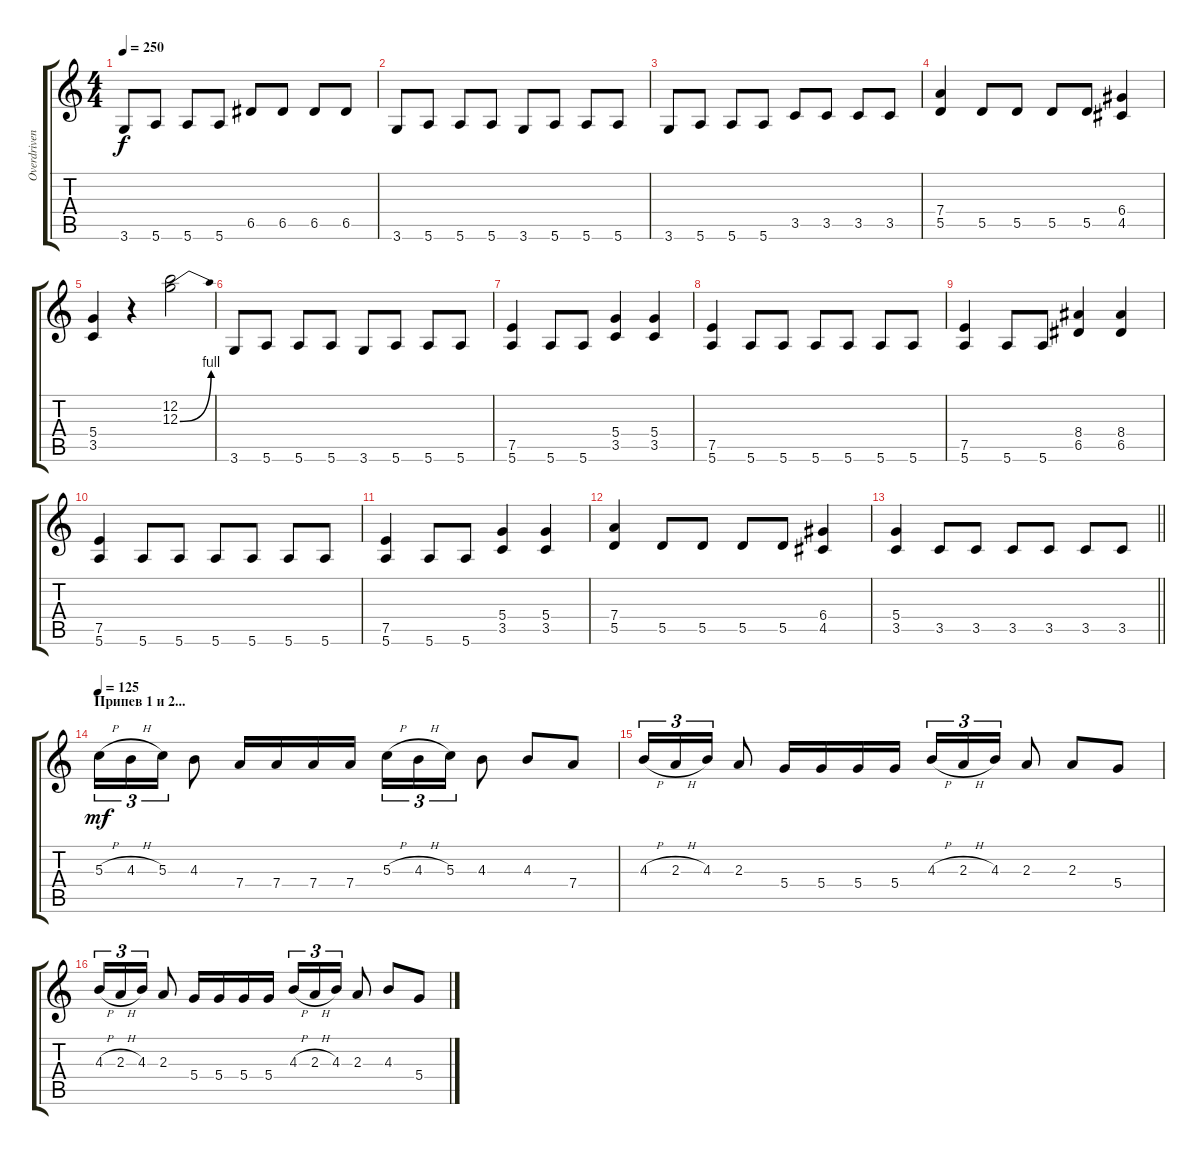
\track ("Overdriven" "Overdriven") {instrument electricguitarclean}
\staff {score tabs}
\tuning (E4 B3 G3 D3 A2 E2) {hide}
\ts (4 4)
\tempo 250
\clef g2
\ks c
3.6.8{dy f} 5.6.8 5.6.8 5.6.8 6.5.8 6.5.8 6.5.8 6.5.8 |
3.6.8 5.6.8 5.6.8 5.6.8 3.6.8 5.6.8 5.6.8 5.6.8 |
3.6.8 5.6.8 5.6.8 5.6.8 3.5.8 3.5.8 3.5.8 3.5.8 |
(7.4 5.5).4 5.5.8 5.5.8 5.5.8 5.5.8 (6.4 4.5).4 |
(5.4 3.5).4 r.4 (12.2 12.3{be (bend 0 0 60 4)}).2 |
3.6.8 5.6.8 5.6.8 5.6.8 3.6.8 5.6.8 5.6.8 5.6.8 |
(7.5 5.6).4 5.6.8 5.6.8 (5.4 3.5).4 (5.4 3.5).4 |
(7.5 5.6).4 5.6.8 5.6.8 5.6.8 5.6.8 5.6.8 5.6.8 |
(7.5 5.6).4 5.6.8 5.6.8 (8.4 6.5).4 (8.4 6.5).4 |
(7.5 5.6).4 5.6.8 5.6.8 5.6.8 5.6.8 5.6.8 5.6.8 |
(7.5 5.6).4 5.6.8 5.6.8 (5.4 3.5).4 (5.4 3.5).4 |
(7.4 5.5).4 5.5.8 5.5.8 5.5.8 5.5.8 (6.4 4.5).4 |
\barLineRight lightlight
(5.4 3.5).4 3.5.8 3.5.8 3.5.8 3.5.8 3.5.8 3.5.8 |
\section ("" "Припев 1 и 2...")
\tempo 125
5.3{h}.16{tu (3 2) dy mf} 4.3{h}.16{tu (3 2)} 5.3.16{tu (3 2)} 4.3.8 7.4.16 7.4.16 7.4.16 7.4.16 5.3{h}.16{tu (3 2)} 4.3{h}.16{tu (3 2)} 5.3.16{tu (3 2)} 4.3.8 4.3.8 7.4.8 |
4.3{h}.16{tu (3 2)} 2.3{h}.16{tu (3 2)} 4.3.16{tu (3 2)} 2.3.8 5.4.16 5.4.16 5.4.16 5.4.16 4.3{h}.16{tu (3 2)} 2.3{h}.16{tu (3 2)} 4.3.16{tu (3 2)} 2.3.8 2.3.8 5.4.8 |
4.3{h}.16{tu (3 2)} 2.3{h}.16{tu (3 2)} 4.3.16{tu (3 2)} 2.3.8 5.4.16 5.4.16 5.4.16 5.4.16 4.3{h}.16{tu (3 2)} 2.3{h}.16{tu (3 2)} 4.3.16{tu (3 2)} 2.3.8 4.3.8 5.4.8
